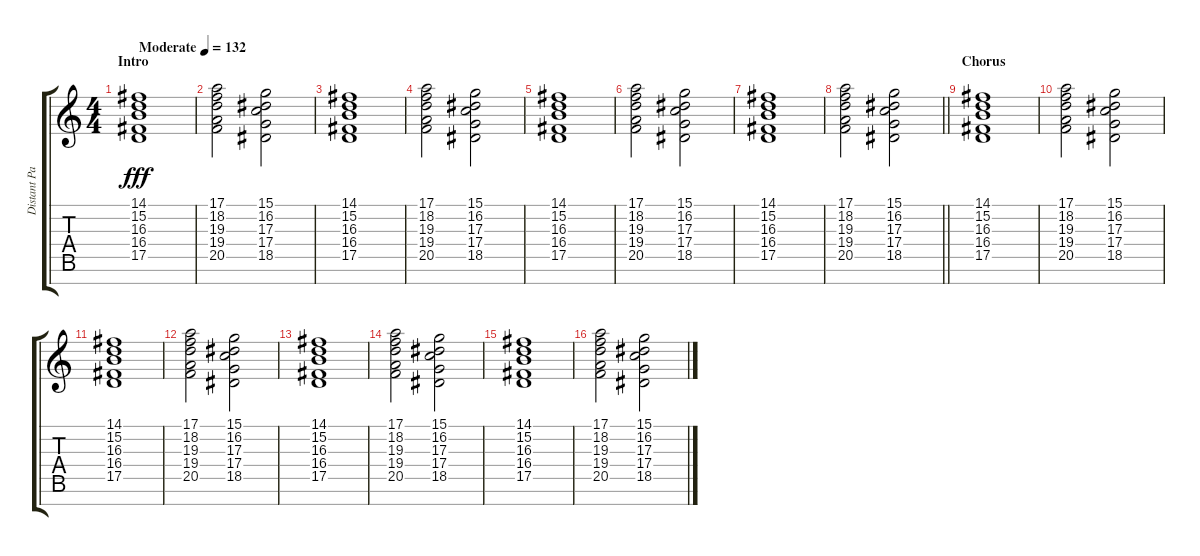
\track ("Distant Pad" "Distant Pa") {instrument pad2warm}
\staff {score tabs}
\tuning (E4 B3 G3 D3 A2 E2 B1) {hide}
\ts (4 4)
\section ("" "Intro")
\tempo (132 "Moderate")
\clef g2
\ks c
(14.1 15.2 16.3 16.4 17.5).1{dy fff instrument pad2warm} |
(17.1 18.2 19.3 19.4 20.5).2 (15.1 16.2 17.3 17.4 18.5).2 |
(14.1 15.2 16.3 16.4 17.5).1 |
(17.1 18.2 19.3 19.4 20.5).2 (15.1 16.2 17.3 17.4 18.5).2 |
(14.1 15.2 16.3 16.4 17.5).1 |
(17.1 18.2 19.3 19.4 20.5).2 (15.1 16.2 17.3 17.4 18.5).2 |
(14.1 15.2 16.3 16.4 17.5).1 |
\barLineRight lightlight
(17.1 18.2 19.3 19.4 20.5).2 (15.1 16.2 17.3 17.4 18.5).2 |
\section ("" "Chorus")
(14.1 15.2 16.3 16.4 17.5).1 |
(17.1 18.2 19.3 19.4 20.5).2 (15.1 16.2 17.3 17.4 18.5).2 |
(14.1 15.2 16.3 16.4 17.5).1 |
(17.1 18.2 19.3 19.4 20.5).2 (15.1 16.2 17.3 17.4 18.5).2 |
(14.1 15.2 16.3 16.4 17.5).1 |
(17.1 18.2 19.3 19.4 20.5).2 (15.1 16.2 17.3 17.4 18.5).2 |
(14.1 15.2 16.3 16.4 17.5).1 |
(17.1 18.2 19.3 19.4 20.5).2 (15.1 16.2 17.3 17.4 18.5).2
